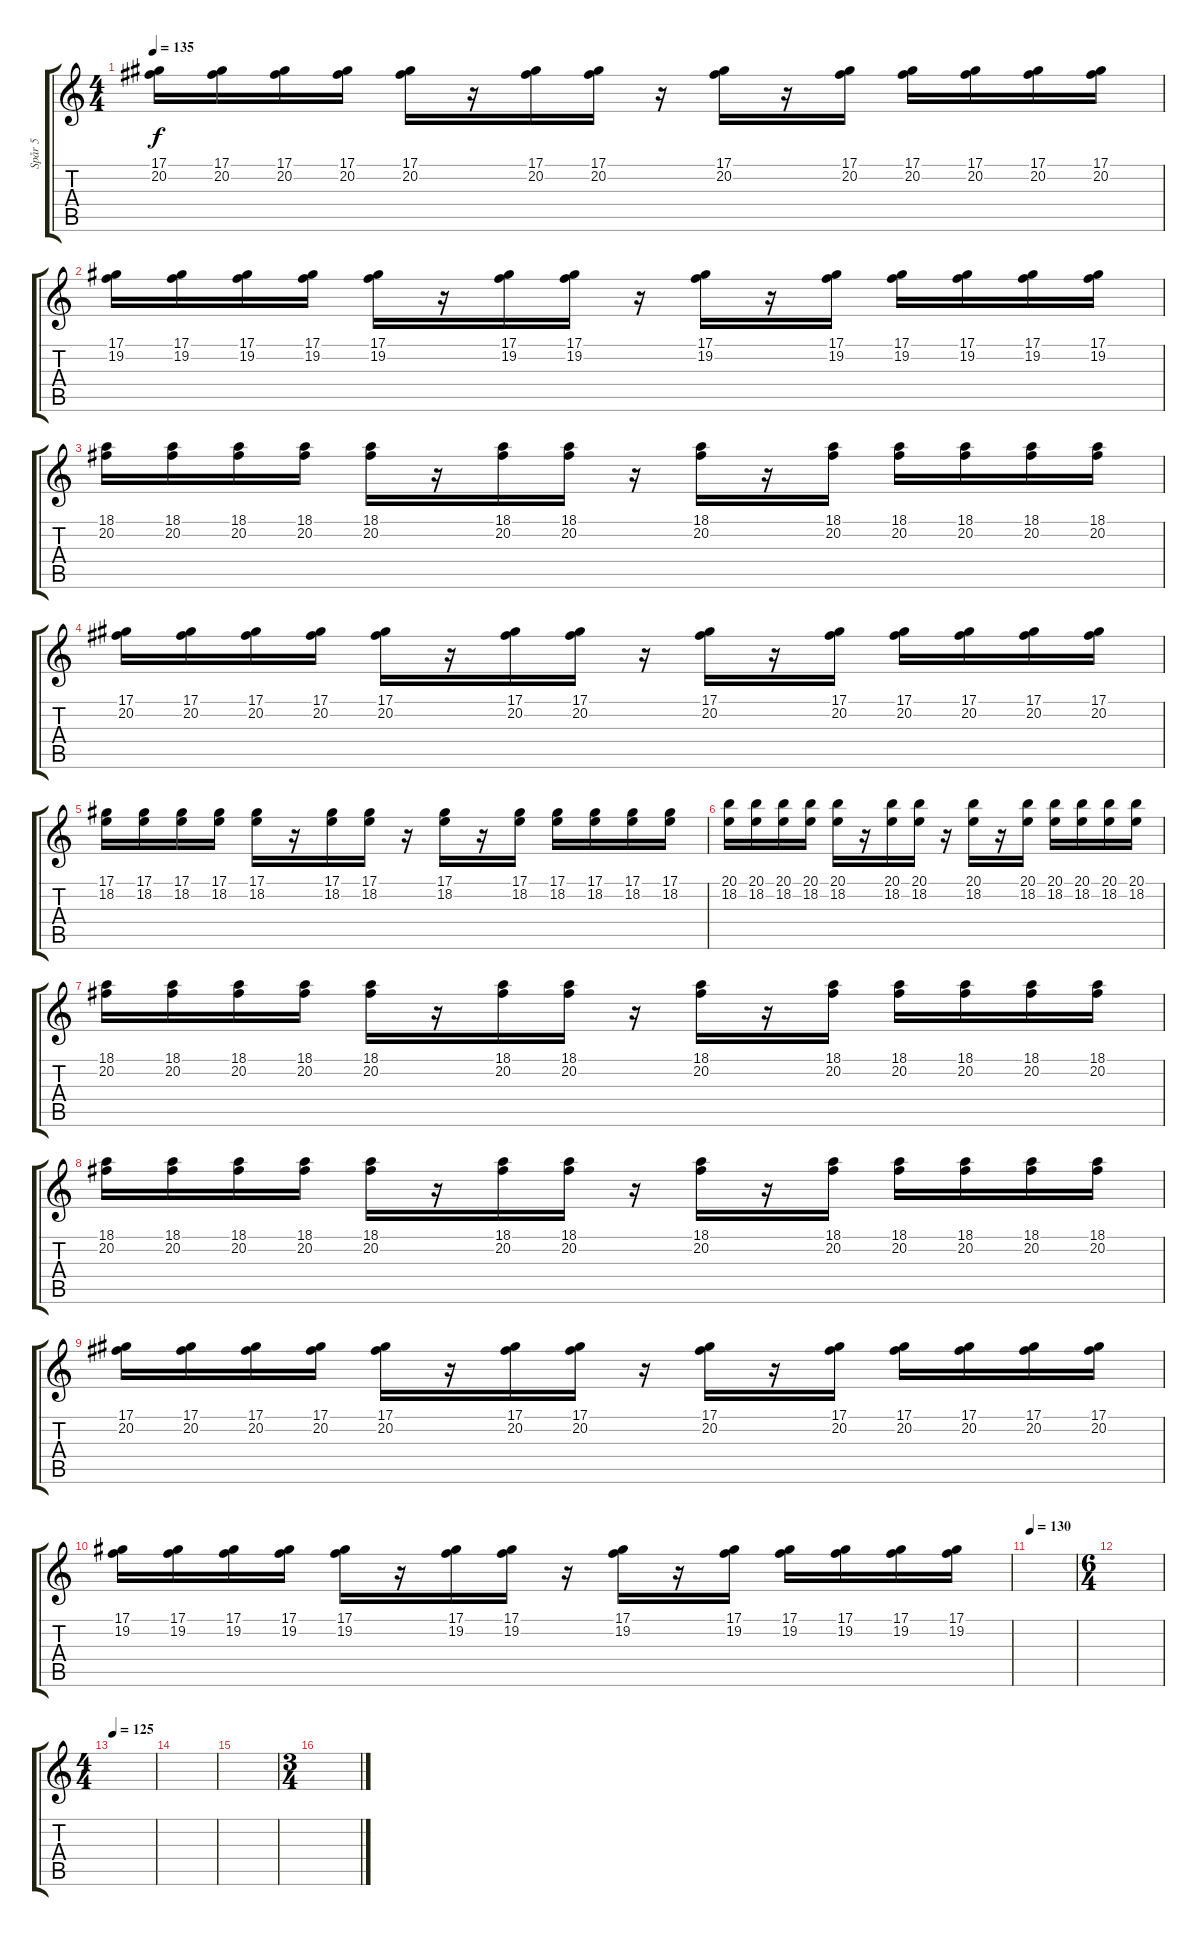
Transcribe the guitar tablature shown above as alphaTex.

\track ("Spår 5" "Spår 5") {instrument fx5brightness}
\staff {score tabs}
\tuning (Eb4 Bb3 Gb3 Db3 Ab2 Db2) {hide}
\ts (4 4)
\tempo 135
\clef g2
\ks c
(17.1 20.2).16{dy f} (17.1 20.2).16 (17.1 20.2).16 (17.1 20.2).16 (17.1 20.2).16 r.16 (17.1 20.2).16 (17.1 20.2).16 r.16 (17.1 20.2).16 r.16 (17.1 20.2).16 (17.1 20.2).16 (17.1 20.2).16 (17.1 20.2).16 (17.1 20.2).16 |
(17.1 19.2).16 (17.1 19.2).16 (17.1 19.2).16 (17.1 19.2).16 (17.1 19.2).16 r.16 (17.1 19.2).16 (17.1 19.2).16 r.16 (17.1 19.2).16 r.16 (17.1 19.2).16 (17.1 19.2).16 (17.1 19.2).16 (17.1 19.2).16 (17.1 19.2).16 |
(18.1 20.2).16 (18.1 20.2).16 (18.1 20.2).16 (18.1 20.2).16 (18.1 20.2).16 r.16 (18.1 20.2).16 (18.1 20.2).16 r.16 (18.1 20.2).16 r.16 (18.1 20.2).16 (18.1 20.2).16 (18.1 20.2).16 (18.1 20.2).16 (18.1 20.2).16 |
(17.1 20.2).16 (17.1 20.2).16 (17.1 20.2).16 (17.1 20.2).16 (17.1 20.2).16 r.16 (17.1 20.2).16 (17.1 20.2).16 r.16 (17.1 20.2).16 r.16 (17.1 20.2).16 (17.1 20.2).16 (17.1 20.2).16 (17.1 20.2).16 (17.1 20.2).16 |
(17.1 18.2).16 (17.1 18.2).16 (17.1 18.2).16 (17.1 18.2).16 (17.1 18.2).16 r.16 (17.1 18.2).16 (17.1 18.2).16 r.16 (17.1 18.2).16 r.16 (17.1 18.2).16 (17.1 18.2).16 (17.1 18.2).16 (17.1 18.2).16 (17.1 18.2).16 |
(20.1 18.2).16 (20.1 18.2).16 (20.1 18.2).16 (20.1 18.2).16 (20.1 18.2).16 r.16 (20.1 18.2).16 (20.1 18.2).16 r.16 (20.1 18.2).16 r.16 (20.1 18.2).16 (20.1 18.2).16 (20.1 18.2).16 (20.1 18.2).16 (20.1 18.2).16 |
(18.1 20.2).16 (18.1 20.2).16 (18.1 20.2).16 (18.1 20.2).16 (18.1 20.2).16 r.16 (18.1 20.2).16 (18.1 20.2).16 r.16 (18.1 20.2).16 r.16 (18.1 20.2).16 (18.1 20.2).16 (18.1 20.2).16 (18.1 20.2).16 (18.1 20.2).16 |
(18.1 20.2).16 (18.1 20.2).16 (18.1 20.2).16 (18.1 20.2).16 (18.1 20.2).16 r.16 (18.1 20.2).16 (18.1 20.2).16 r.16 (18.1 20.2).16 r.16 (18.1 20.2).16 (18.1 20.2).16 (18.1 20.2).16 (18.1 20.2).16 (18.1 20.2).16 |
(17.1 20.2).16 (17.1 20.2).16 (17.1 20.2).16 (17.1 20.2).16 (17.1 20.2).16 r.16 (17.1 20.2).16 (17.1 20.2).16 r.16 (17.1 20.2).16 r.16 (17.1 20.2).16 (17.1 20.2).16 (17.1 20.2).16 (17.1 20.2).16 (17.1 20.2).16 |
(17.1 19.2).16 (17.1 19.2).16 (17.1 19.2).16 (17.1 19.2).16 (17.1 19.2).16 r.16 (17.1 19.2).16 (17.1 19.2).16 r.16 (17.1 19.2).16 r.16 (17.1 19.2).16 (17.1 19.2).16 (17.1 19.2).16 (17.1 19.2).16 (17.1 19.2).16 |
\tempo 130
|
\ts (6 4)
|
\ts (4 4)
\tempo 125
|
|
|
\ts (3 4)
